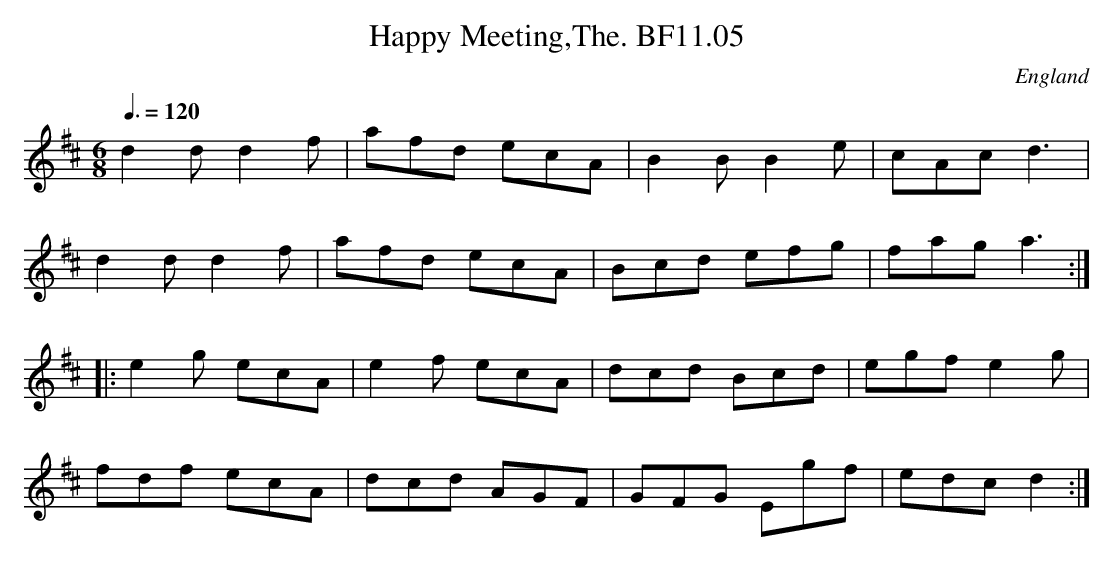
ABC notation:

X:1
T:Happy Meeting,The. BF11.05
M:6/8
Q:3/8=120
O:England
notC:Hand of James Lishman
K:D major
d2dd2f|afd ecA|B2BB2e|cAcd3|!
d2dd2f|afd ecA|Bcd efg|faga3:|!
|:e2g ecA|e2f ecA|dcd Bcd|egfe2g|!
fdf ecA|dcd AGF|GFG Egf|edcd2:|
